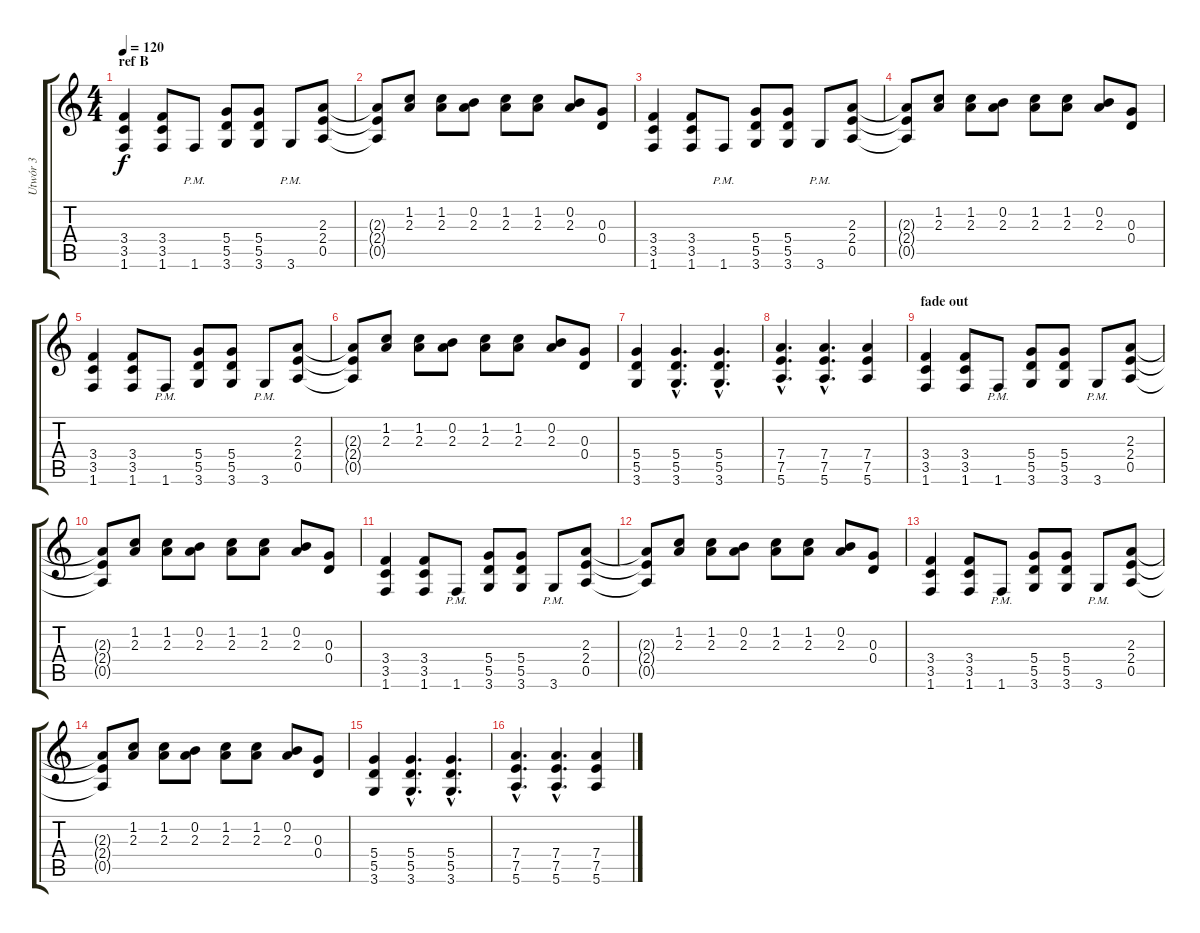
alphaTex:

\track ("Utwór 3" "Utwór 3") {instrument distortionguitar}
\staff {score tabs}
\tuning (E4 B3 G3 D3 A2 E2) {hide}
\ts (4 4)
\section ("" "ref B")
\tempo 120
\clef g2
\ks c
(3.4 3.5 1.6).4{dy f} (3.4 3.5 1.6).8 1.6{pm}.8 (5.4 5.5 3.6).8 (5.4 5.5 3.6).8 3.6{pm}.8 (2.3 2.4 0.5).8 |
(2.3{t} 2.4{t} 0.5{t}).8 (1.2 2.3).8 (1.2 2.3).8 (0.2 2.3).8 (1.2 2.3).8 (1.2 2.3).8 (0.2 2.3).8 (0.3 0.4).8 |
(3.4 3.5 1.6).4 (3.4 3.5 1.6).8 1.6{pm}.8 (5.4 5.5 3.6).8 (5.4 5.5 3.6).8 3.6{pm}.8 (2.3 2.4 0.5).8 |
(2.3{t} 2.4{t} 0.5{t}).8 (1.2 2.3).8 (1.2 2.3).8 (0.2 2.3).8 (1.2 2.3).8 (1.2 2.3).8 (0.2 2.3).8 (0.3 0.4).8 |
(3.4 3.5 1.6).4 (3.4 3.5 1.6).8 1.6{pm}.8 (5.4 5.5 3.6).8 (5.4 5.5 3.6).8 3.6{pm}.8 (2.3 2.4 0.5).8 |
(2.3{t} 2.4{t} 0.5{t}).8 (1.2 2.3).8 (1.2 2.3).8 (0.2 2.3).8 (1.2 2.3).8 (1.2 2.3).8 (0.2 2.3).8 (0.3 0.4).8 |
(5.4 5.5 3.6).4 (5.4{hac} 5.5{hac} 3.6{hac}).4{d} (5.4{hac} 5.5{hac} 3.6{hac}).4{d} |
(7.4{hac} 7.5{hac} 5.6{hac}).4{d} (7.4{hac} 7.5{hac} 5.6{hac}).4{d} (7.4 7.5 5.6).4 |
\section ("" "fade out")
(3.4 3.5 1.6).4 (3.4 3.5 1.6).8 1.6{pm}.8 (5.4 5.5 3.6).8 (5.4 5.5 3.6).8 3.6{pm}.8 (2.3 2.4 0.5).8 |
(2.3{t} 2.4{t} 0.5{t}).8 (1.2 2.3).8 (1.2 2.3).8 (0.2 2.3).8 (1.2 2.3).8 (1.2 2.3).8 (0.2 2.3).8 (0.3 0.4).8 |
(3.4 3.5 1.6).4 (3.4 3.5 1.6).8 1.6{pm}.8 (5.4 5.5 3.6).8 (5.4 5.5 3.6).8 3.6{pm}.8 (2.3 2.4 0.5).8 |
(2.3{t} 2.4{t} 0.5{t}).8 (1.2 2.3).8 (1.2 2.3).8 (0.2 2.3).8 (1.2 2.3).8 (1.2 2.3).8 (0.2 2.3).8 (0.3 0.4).8 |
(3.4 3.5 1.6).4 (3.4 3.5 1.6).8 1.6{pm}.8 (5.4 5.5 3.6).8 (5.4 5.5 3.6).8 3.6{pm}.8 (2.3 2.4 0.5).8 |
(2.3{t} 2.4{t} 0.5{t}).8 (1.2 2.3).8 (1.2 2.3).8 (0.2 2.3).8 (1.2 2.3).8 (1.2 2.3).8 (0.2 2.3).8 (0.3 0.4).8 |
(5.4 5.5 3.6).4 (5.4{hac} 5.5{hac} 3.6{hac}).4{d} (5.4{hac} 5.5{hac} 3.6{hac}).4{d} |
(7.4{hac} 7.5{hac} 5.6{hac}).4{d} (7.4{hac} 7.5{hac} 5.6{hac}).4{d} (7.4 7.5 5.6).4
